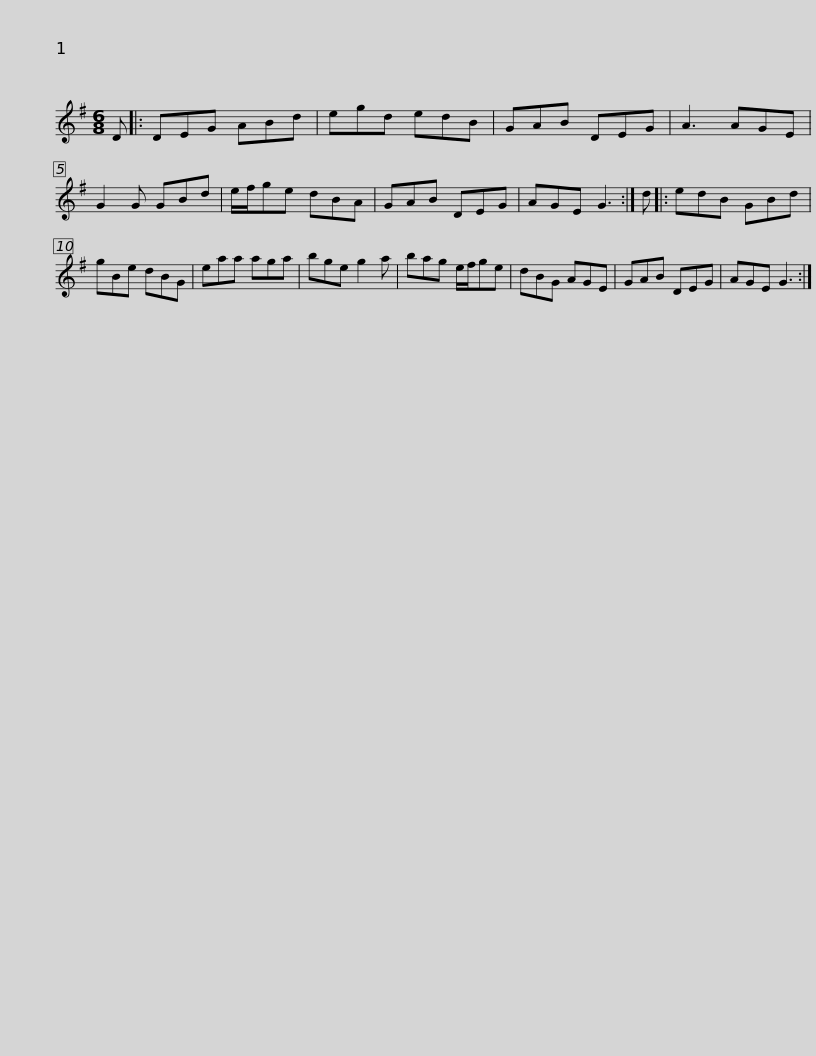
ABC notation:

X:1
L:1/8
M:6/8
I:linebreak $
K:G
V:1 treble
V:1
 D |: DEG ABd | egd edB | GAB DEG | A3 AGE | %5
 G2 G GBd | e/f/ge dBA | GAB DEG |$ AGE G3 :| d |: %10
 edB GBd | gBe dBG | eaa aga | bge g2 a | bag e/f/ge |$ %15
 dBG AGE | GAB DEG | AGE G3 :| %18
